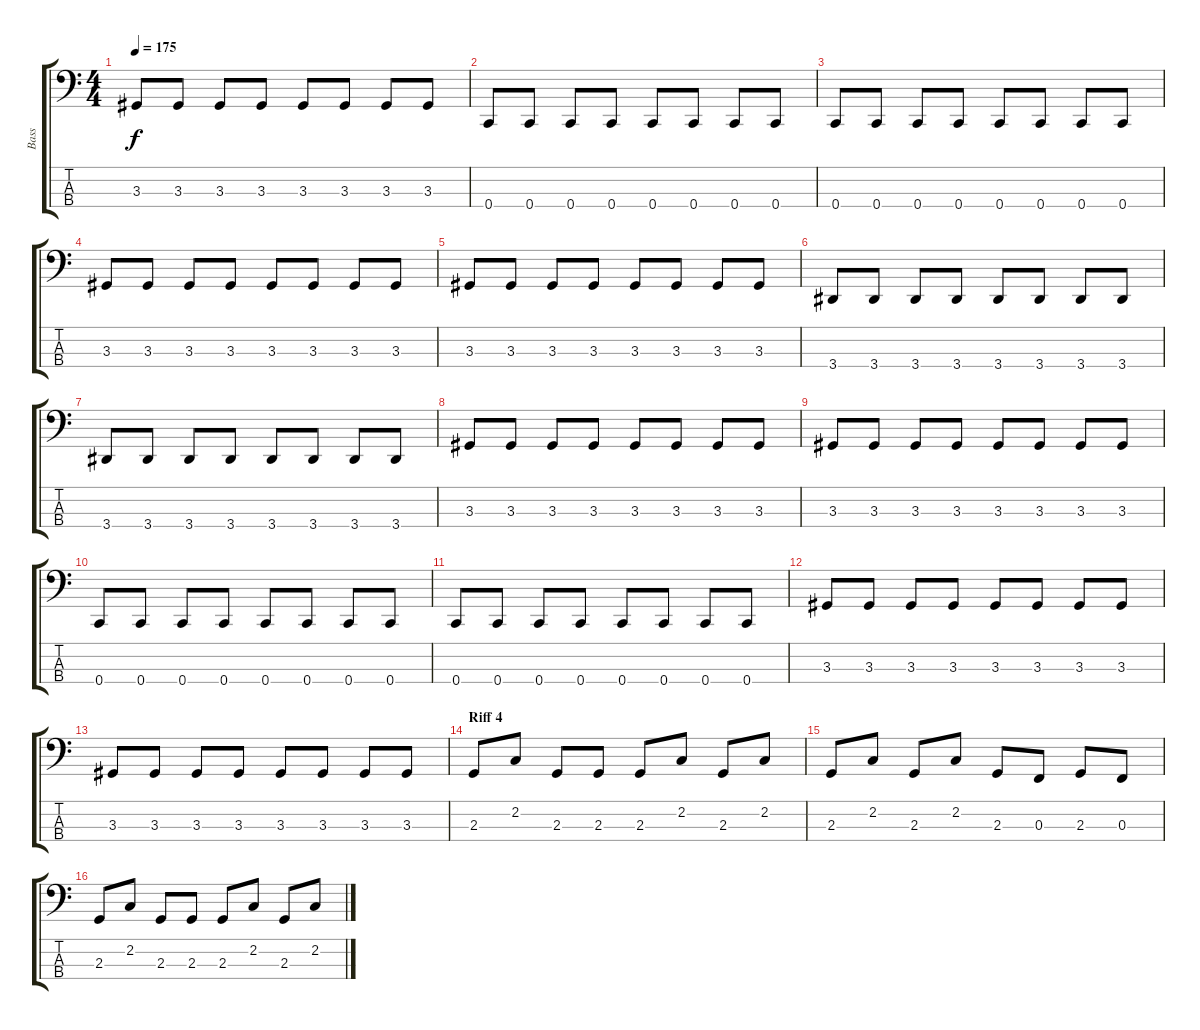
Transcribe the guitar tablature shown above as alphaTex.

\track ("Bass" "Bass") {instrument electricbassfinger}
\staff {score tabs}
\tuning (Eb2 Bb1 F1 C1) {hide}
\ts (4 4)
\tempo 175
\clef f4
\ks c
3.3.8{dy f} 3.3.8 3.3.8 3.3.8 3.3.8 3.3.8 3.3.8 3.3.8 |
0.4.8 0.4.8 0.4.8 0.4.8 0.4.8 0.4.8 0.4.8 0.4.8 |
0.4.8 0.4.8 0.4.8 0.4.8 0.4.8 0.4.8 0.4.8 0.4.8 |
3.3.8 3.3.8 3.3.8 3.3.8 3.3.8 3.3.8 3.3.8 3.3.8 |
3.3.8 3.3.8 3.3.8 3.3.8 3.3.8 3.3.8 3.3.8 3.3.8 |
3.4.8 3.4.8 3.4.8 3.4.8 3.4.8 3.4.8 3.4.8 3.4.8 |
3.4.8 3.4.8 3.4.8 3.4.8 3.4.8 3.4.8 3.4.8 3.4.8 |
3.3.8 3.3.8 3.3.8 3.3.8 3.3.8 3.3.8 3.3.8 3.3.8 |
3.3.8 3.3.8 3.3.8 3.3.8 3.3.8 3.3.8 3.3.8 3.3.8 |
0.4.8 0.4.8 0.4.8 0.4.8 0.4.8 0.4.8 0.4.8 0.4.8 |
0.4.8 0.4.8 0.4.8 0.4.8 0.4.8 0.4.8 0.4.8 0.4.8 |
3.3.8 3.3.8 3.3.8 3.3.8 3.3.8 3.3.8 3.3.8 3.3.8 |
3.3.8 3.3.8 3.3.8 3.3.8 3.3.8 3.3.8 3.3.8 3.3.8 |
\section ("" "Riff 4")
2.3.8 2.2.8 2.3.8 2.3.8 2.3.8 2.2.8 2.3.8 2.2.8 |
2.3.8 2.2.8 2.3.8 2.2.8 2.3.8 0.3.8 2.3.8 0.3.8 |
2.3.8 2.2.8 2.3.8 2.3.8 2.3.8 2.2.8 2.3.8 2.2.8
